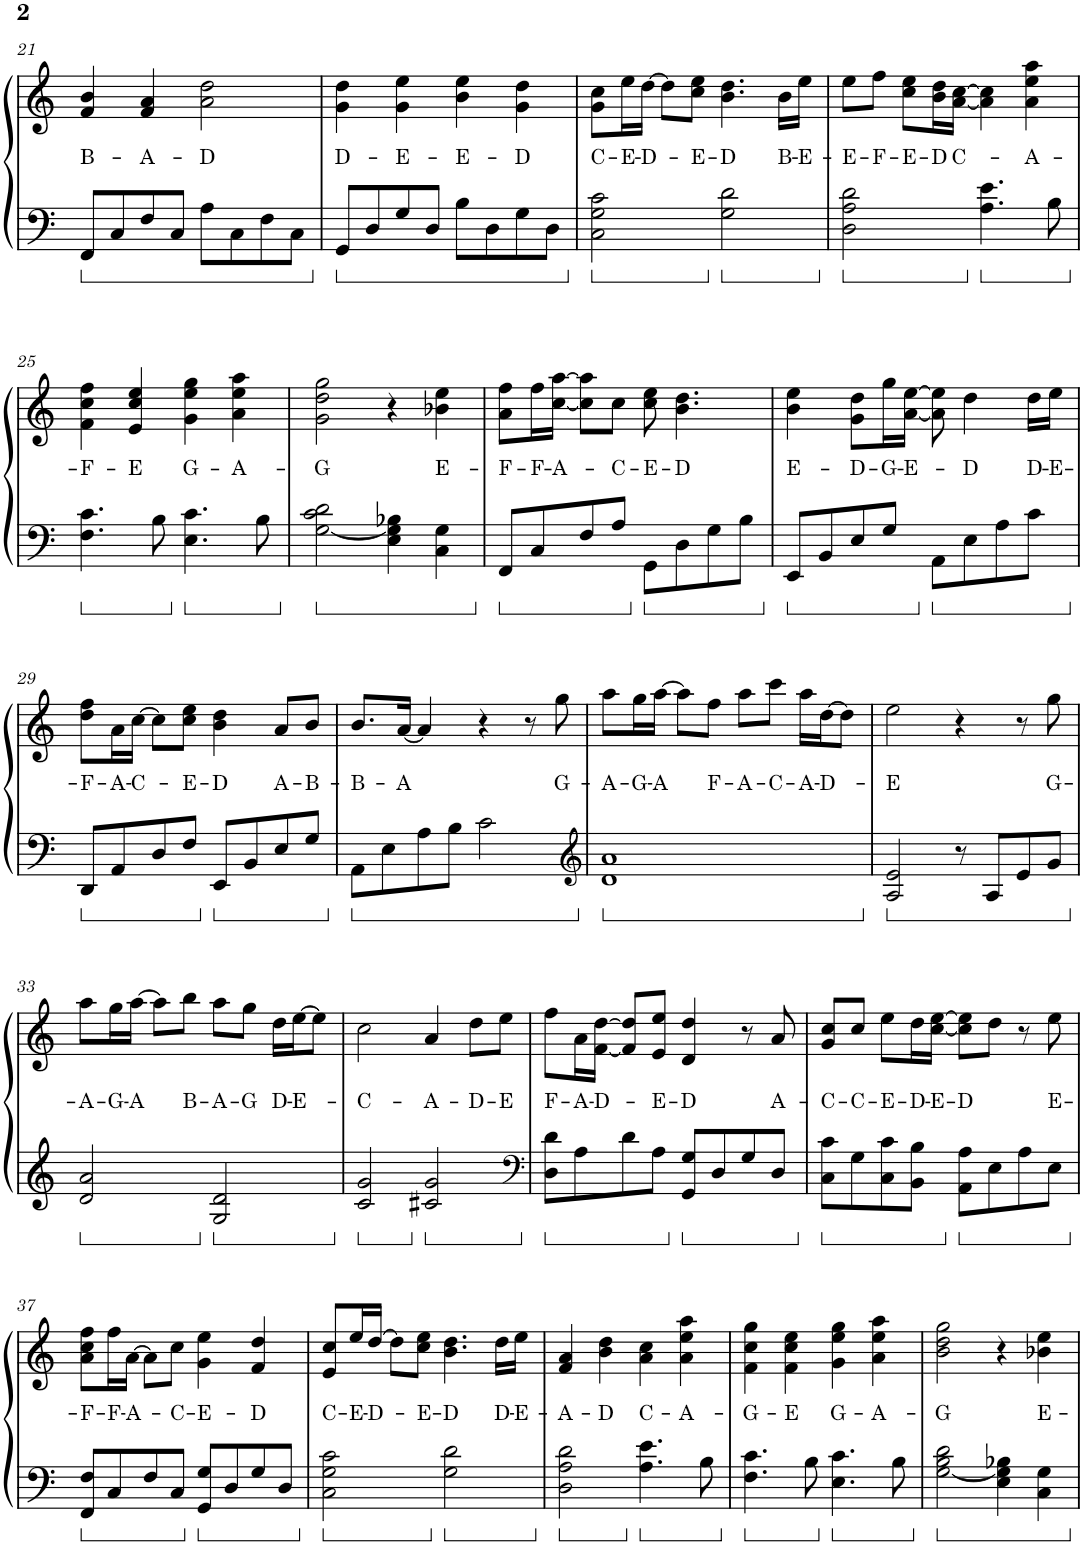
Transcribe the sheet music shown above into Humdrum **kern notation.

**kern	**kern	**text
*part1	*part1	*part1
*staff2	*staff1	*staff1
*I"Piano	*	*
*I'Pno.	*	*
!!LO:PB:g=z
*clefF4	*clefG2	*
*k[]	*k[]	*
*M4/4	*M4/4	*
=21	=21	=21
!	!	!LO:LY:b
8FF/L	4f/ 4b/	B-
8C/	.	.
!	!	!LO:LY:b
8F/	4f/ 4a/	-A-
8C/J	.	.
!	!	!LO:LY:b
8A\L	2a\ 2dd\	-D
8C\	.	.
8F\	.	.
8C\J	.	.
=22	=22	=22
!	!	!LO:LY:b
8GG/L	4g\ 4dd\	D-
8D/	.	.
!	!	!LO:LY:b
8G/	4g\ 4ee\	-E-
8D/J	.	.
!	!	!LO:LY:b
8B\L	4b\ 4ee\	-E-
8D\	.	.
!	!	!LO:LY:b
8G\	4g\ 4dd\	-D
8D\J	.	.
=23	=23	=23
!	!	!LO:LY:b
2C\ 2G\ 2c\	8g\ 8cc\L	C-
!	!	!LO:LY:b
.	16ee\L	-E-
!	!	!LO:LY:b
.	[16dd\JJ	-D-
.	8dd\L]	.
!	!	!LO:LY:b
.	8cc\ 8ee\J	-E-
!	!	!LO:LY:b
2G\ 2d\	4.b\ 4.dd\	-D
!	!	!LO:LY:b
.	16b\LL	B-
!	!	!LO:LY:b
.	16ee\JJ	-E-
=24	=24	=24
!	!	!LO:LY:b
2D\ 2A\ 2d\	8ee\L	-E-
!	!	!LO:LY:b
.	8ff\J	F-
!	!	!LO:LY:b
.	8cc\ 8ee\L	-E-
!	!	!LO:LY:b
.	16b\ 16dd\L	-D
!	!	!LO:LY:b
.	[16a\ [16cc\JJ	C-
4.A\ 4.e\	4a\] 4cc\]	.
!	!	!LO:LY:b
.	4a\ 4ee\ 4aa\	-A-
8B\	.	.
!!LO:LB:g=z
=25	=25	=25
!	!	!LO:LY:b
4.F\ 4.c\	4f\ 4cc\ 4ff\	-F-
!	!	!LO:LY:b
.	4e/ 4cc/ 4ee/	-E
8B\	.	.
!	!	!LO:LY:b
4.E\ 4.c\	4g\ 4ee\ 4gg\	G-
!	!	!LO:LY:b
.	4a\ 4ee\ 4aa\	-A-
8B\	.	.
=26	=26	=26
!	!	!LO:LY:b
[2G\ 2c\ 2d\	2g\ 2dd\ 2gg\	-G
4E\ 4G\] 4B-X\	4r	.
!	!	!LO:LY:b
4C\ 4G\	4b-X\ 4ee\	E-
=27	=27	=27
!	!	!LO:LY:b
8FF/L	8a\ 8ff\L	-F-
!	!	!LO:LY:b
8C/	16ff\L	-F-
!	!	!LO:LY:b
.	[16cc\ [16aa\JJ	-A-
8F/	8cc\] 8aa\]L	.
!	!	!LO:LY:b
8A/J	8cc\J	-C-
!	!	!LO:LY:b
8GG\L	8cc\ 8ee\	-E-
!	!	!LO:LY:b
8D\	4.b\ 4.dd\	-D
8G\	.	.
8B\J	.	.
=28	=28	=28
!	!	!LO:LY:b
8EE/L	4b\ 4ee\	E-
8BB/	.	.
!	!	!LO:LY:b
8E/	8g\ 8dd\L	-D-
!	!	!LO:LY:b
8G/J	16gg\L	-G-
!	!	!LO:LY:b
.	[16a\ [16ee\JJ	-E-
8AA\L	8a\] 8ee\]	.
!	!	!LO:LY:b
8E\	4dd\	-D
8A\	.	.
!	!	!LO:LY:b
8c\J	16dd\LL	D-
!	!	!LO:LY:b
.	16ee\JJ	-E-
!!LO:LB:g=z
=29	=29	=29
!	!	!LO:LY:b
8DD/L	8dd\ 8ff\L	-F-
!	!	!LO:LY:b
8AA/	16a\L	-A-
!	!	!LO:LY:b
.	[16cc\JJ	-C-
8D/	8cc\L]	.
!	!	!LO:LY:b
8F/J	8cc\ 8ee\J	-E-
!	!	!LO:LY:b
8EE/L	4b\ 4dd\	-D
8BB/	.	.
!	!	!LO:LY:b
8E/	8a/L	A-
!	!	!LO:LY:b
8G/J	8b/J	-B-
=30	=30	=30
!	!	!LO:LY:b
8AA\L	8.b/L	-B-
8E\	.	.
!	!	!LO:LY:b
.	[16a/Jk	-A
8A\	4a/]	.
8B\J	.	.
2c\	4r	.
.	8r	.
!	!	!LO:LY:b
.	8gg\	G-
=31	=31	=31
*clefG2	*	*
!	!	!LO:LY:b
1d 1a	8aa\L	-A-
!	!	!LO:LY:b
.	16gg\L	-G-
!	!	!LO:LY:b
.	[16aa\JJ	-A
.	8aa\L]	.
!	!	!LO:LY:b
.	8ff\J	F-
!	!	!LO:LY:b
.	8aa\L	-A-
!	!	!LO:LY:b
.	8ccc\J	-C-
!	!	!LO:LY:b
.	16aa\LL	-A-
!	!	!LO:LY:b
.	[16dd\J	-D-
.	8dd\J]	.
=32	=32	=32
!	!	!LO:LY:b
2A/ 2e/	2ee\	-E
8r	4r	.
8A/L	.	.
8e/	8r	.
!	!	!LO:LY:b
8g/J	8gg\	G-
!!LO:LB:g=z
=33	=33	=33
!	!	!LO:LY:b
2d/ 2a/	8aa\L	-A-
!	!	!LO:LY:b
.	16gg\L	-G-
!	!	!LO:LY:b
.	[16aa\JJ	-A
.	8aa\L]	.
!	!	!LO:LY:b
.	8bb\J	B-
!	!	!LO:LY:b
2G/ 2d/	8aa\L	-A-
!	!	!LO:LY:b
.	8gg\J	-G
!	!	!LO:LY:b
.	16dd\LL	D-
!	!	!LO:LY:b
.	[16ee\J	-E-
.	8ee\J]	.
=34	=34	=34
!	!	!LO:LY:b
2c/ 2g/	2cc\	-C-
!	!	!LO:LY:b
2c#X/ 2g/	4a/	-A-
!	!	!LO:LY:b
.	8dd\L	-D-
!	!	!LO:LY:b
.	8ee\J	-E
=35	=35	=35
*clefF4	*	*
!	!	!LO:LY:b
8D\ 8d\L	8ff\L	F-
!	!	!LO:LY:b
8A\	16a\L	-A-
!	!	!LO:LY:b
.	[16f\ [16dd\JJ	-D-
8d\	8f/] 8dd/]L	.
!	!	!LO:LY:b
8A\J	8e/ 8ee/J	-E-
!	!	!LO:LY:b
8GG/ 8G/L	4d/ 4dd/	-D
8D/	.	.
8G/	8r	.
!	!	!LO:LY:b
8D/J	8a/	A-
=36	=36	=36
!	!	!LO:LY:b
8C\ 8c\L	8g/ 8cc/L	-C-
!	!	!LO:LY:b
8G\	8cc/J	-C-
!	!	!LO:LY:b
8C\ 8c\	8ee\L	-E-
!	!	!LO:LY:b
8BB\ 8B\J	16dd\L	-D-
!	!	!LO:LY:b
.	[16cc\ [16ee\JJ	-E-
!	!	!LO:LY:b
8AA\ 8A\L	8cc\] 8ee\]L	-D
8E\	8dd\J	.
8A\	8r	.
!	!	!LO:LY:b
8E\J	8ee\	E-
!!LO:LB:g=z
=37	=37	=37
!	!	!LO:LY:b
8FF/ 8F/L	8a\ 8cc\ 8ff\L	-F-
!	!	!LO:LY:b
8C/	16ff\L	-F-
!	!	!LO:LY:b
.	[16a\JJ	-A-
8F/	8a\L]	.
!	!	!LO:LY:b
8C/J	8cc\J	-C-
!	!	!LO:LY:b
8GG/ 8G/L	4g\ 4ee\	-E-
8D/	.	.
!	!	!LO:LY:b
8G/	4f/ 4dd/	-D
8D/J	.	.
=38	=38	=38
!	!	!LO:LY:b
2C\ 2G\ 2c\	8e/ 8cc/L	C-
!	!	!LO:LY:b
.	16ee/L	-E-
!	!	!LO:LY:b
.	[16dd/JJ	-D-
.	8dd\L]	.
!	!	!LO:LY:b
.	8cc\ 8ee\J	-E-
!	!	!LO:LY:b
2G\ 2d\	4.b\ 4.dd\	-D
!	!	!LO:LY:b
.	16dd\LL	D-
!	!	!LO:LY:b
.	16ee\JJ	-E-
=39	=39	=39
!	!	!LO:LY:b
2D\ 2A\ 2d\	4f/ 4a/	-A-
!	!	!LO:LY:b
.	4b\ 4dd\	D
!	!	!LO:LY:b
4.A\ 4.e\	4a\ 4cc\	C-
!	!	!LO:LY:b
.	4a\ 4ee\ 4aa\	-A-
8B\	.	.
=40	=40	=40
!	!	!LO:LY:b
4.F\ 4.c\	4f\ 4cc\ 4gg\	-G-
!	!	!LO:LY:b
.	4f\ 4cc\ 4ee\	-E
8B\	.	.
!	!	!LO:LY:b
4.E\ 4.c\	4g\ 4ee\ 4gg\	G-
!	!	!LO:LY:b
.	4a\ 4ee\ 4aa\	-A-
8B\	.	.
=41	=41	=41
!	!	!LO:LY:b
[2G\ 2B\ 2d\	2b\ 2dd\ 2gg\	-G
4E\ 4G\] 4B-X\	4r	.
!	!	!LO:LY:b
4C\ 4G\	4b-X\ 4ee\	E-
=	=	=
*-	*-	*-
